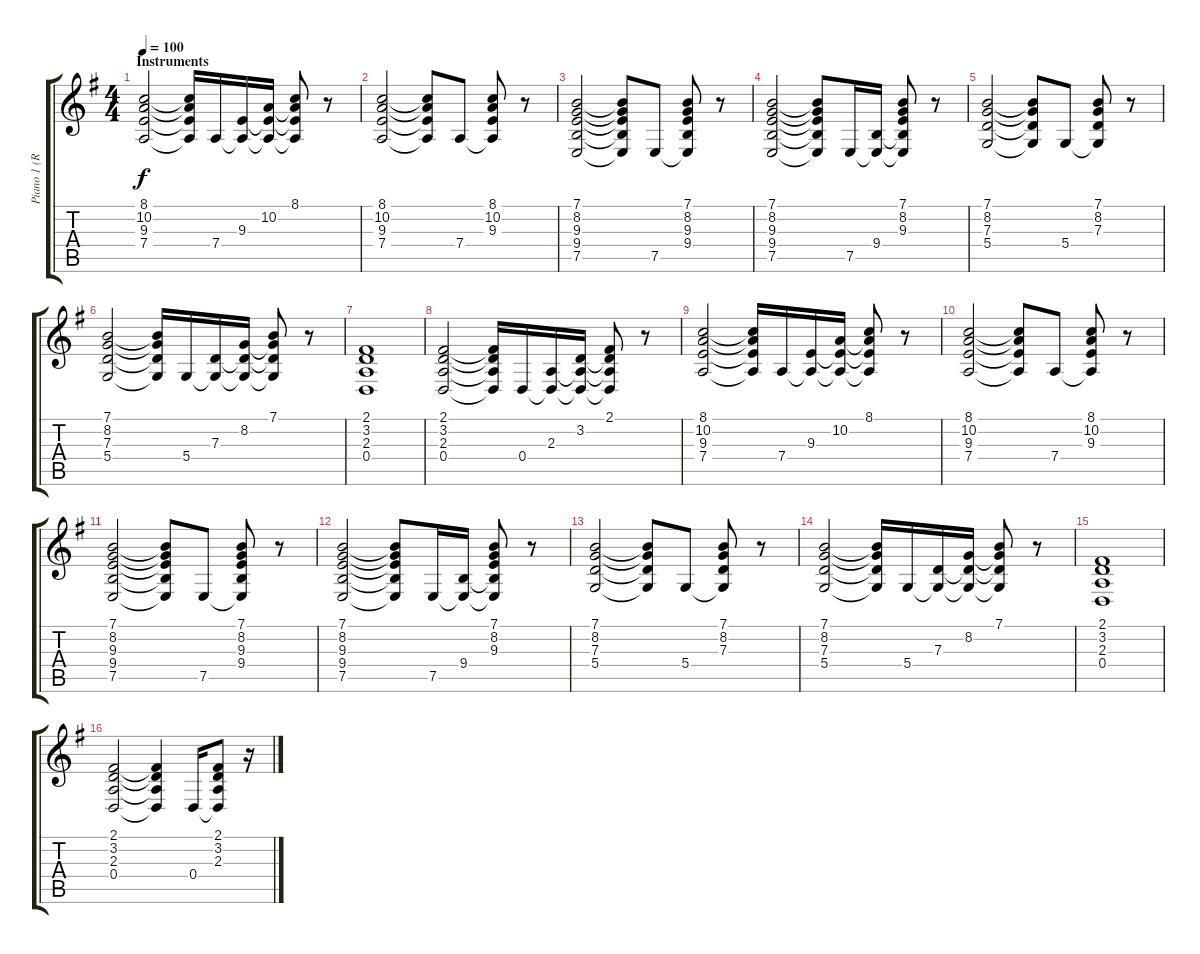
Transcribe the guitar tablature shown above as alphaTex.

\track ("Piano 1 (Right Hand)" "Piano 1 (R") {instrument brightacousticpiano}
\staff {score tabs}
\tuning (E4 B3 G3 D3 A2 E2) {hide}
\ts (4 4)
\section ("" "Instruments")
\tempo 100
\clef g2
\ks g
(8.1 10.2 9.3 7.4).2{dy f} (8.1{t} 10.2{t} 9.3{t} 7.4{t}).16 7.4.16 (9.3 7.4{t}).16 (10.2 9.3{t} 7.4{t}).16 (8.1 10.2{t} 9.3{t} 7.4{t}).8 r.8 |
(8.1 10.2 9.3 7.4).2 (8.1{t} 10.2{t} 9.3{t} 7.4{t}).8 7.4.8 (8.1 10.2 9.3 7.4{t}).8 r.8 |
(7.1 8.2 9.3 9.4 7.5).2 (7.1{t} 8.2{t} 9.3{t} 9.4{t} 7.5{t}).8 7.5.8 (7.1 8.2 9.3 9.4 7.5{t}).8 r.8 |
(7.1 8.2 9.3 9.4 7.5).2 (7.1{t} 8.2{t} 9.3{t} 9.4{t} 7.5{t}).8 7.5.16 (9.4 7.5{t}).16 (7.1 8.2 9.3 9.4{t} 7.5{t}).8 r.8 |
(7.1 8.2 7.3 5.4).2 (7.1{t} 8.2{t} 7.3{t} 5.4{t}).8 5.4.8 (7.1 8.2 7.3 5.4{t}).8 r.8 |
(7.1 8.2 7.3 5.4).2 (7.1{t} 8.2{t} 7.3{t} 5.4{t}).16 5.4.16 (7.3 5.4{t}).16 (8.2 7.3{t} 5.4{t}).16 (7.1 8.2{t} 7.3{t} 5.4{t}).8 r.8 |
(2.1 3.2 2.3 0.4).1 |
(2.1 3.2 2.3 0.4).2 (2.1{t} 3.2{t} 2.3{t} 0.4{t}).16 0.4.16 (2.3 0.4{t}).16 (3.2 2.3{t} 0.4{t}).16 (2.1 3.2{t} 2.3{t} 0.4{t}).8 r.8 |
(8.1 10.2 9.3 7.4).2 (8.1{t} 10.2{t} 9.3{t} 7.4{t}).16 7.4.16 (9.3 7.4{t}).16 (10.2 9.3{t} 7.4{t}).16 (8.1 10.2{t} 9.3{t} 7.4{t}).8 r.8 |
(8.1 10.2 9.3 7.4).2 (8.1{t} 10.2{t} 9.3{t} 7.4{t}).8 7.4.8 (8.1 10.2 9.3 7.4{t}).8 r.8 |
(7.1 8.2 9.3 9.4 7.5).2 (7.1{t} 8.2{t} 9.3{t} 9.4{t} 7.5{t}).8 7.5.8 (7.1 8.2 9.3 9.4 7.5{t}).8 r.8 |
(7.1 8.2 9.3 9.4 7.5).2 (7.1{t} 8.2{t} 9.3{t} 9.4{t} 7.5{t}).8 7.5.16 (9.4 7.5{t}).16 (7.1 8.2 9.3 9.4{t} 7.5{t}).8 r.8 |
(7.1 8.2 7.3 5.4).2 (7.1{t} 8.2{t} 7.3{t} 5.4{t}).8 5.4.8 (7.1 8.2 7.3 5.4{t}).8 r.8 |
(7.1 8.2 7.3 5.4).2 (7.1{t} 8.2{t} 7.3{t} 5.4{t}).16 5.4.16 (7.3 5.4{t}).16 (8.2 7.3{t} 5.4{t}).16 (7.1 8.2{t} 7.3{t} 5.4{t}).8 r.8 |
(2.1 3.2 2.3 0.4).1 |
(2.1 3.2 2.3 0.4).2 (2.1{t} 3.2{t} 2.3{t} 0.4{t}).4 0.4.16 (2.1 3.2 2.3 0.4{t}).8 r.16
